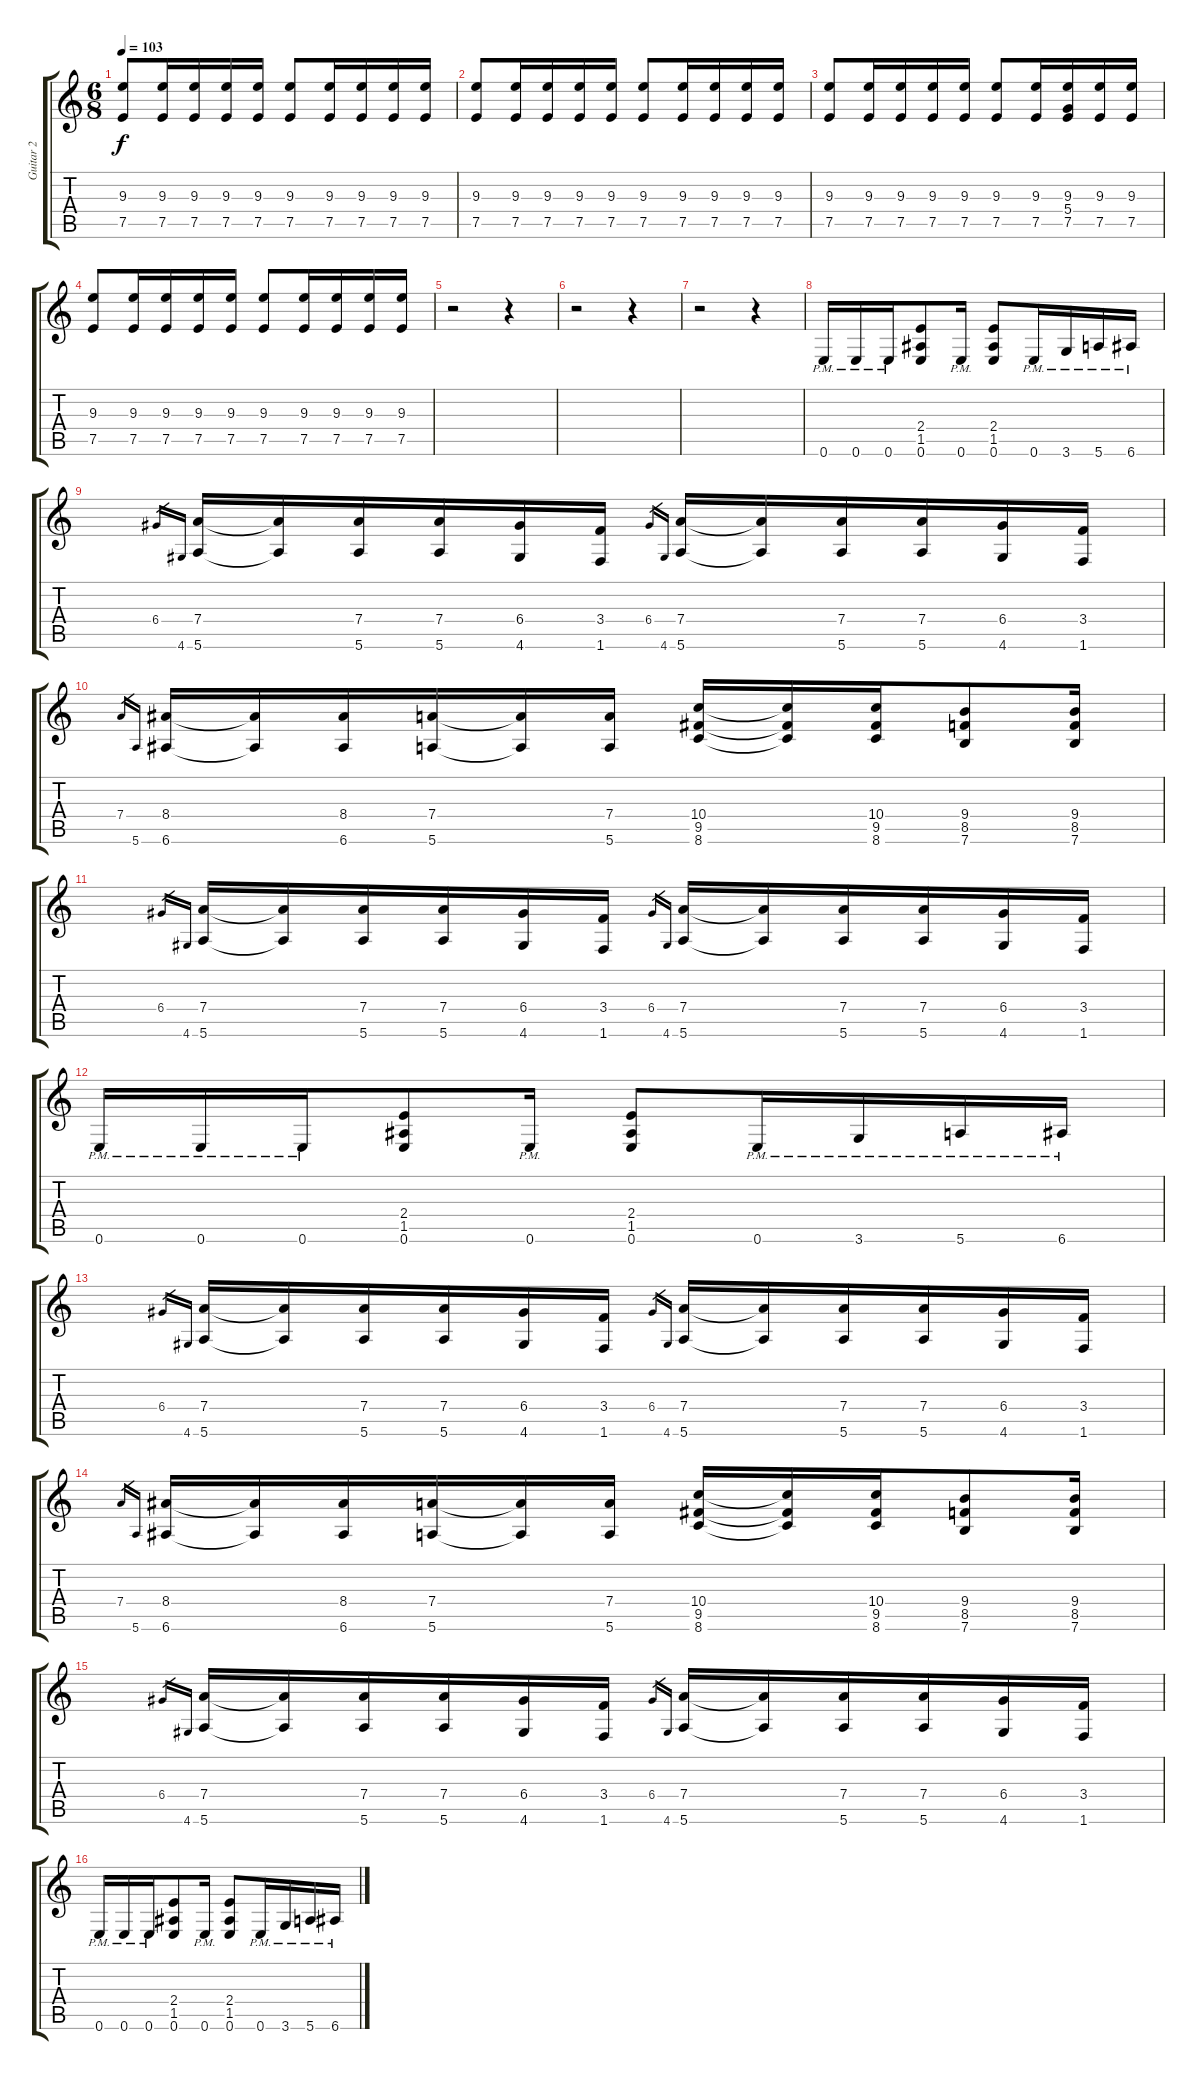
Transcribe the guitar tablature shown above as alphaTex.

\track ("Guitar 2" "Guitar 2") {instrument distortionguitar}
\staff {score tabs}
\tuning (E4 B3 G3 D3 A2 E2) {hide}
\ts (6 8)
\tempo 103
\clef g2
\ks c
(9.3 7.5).8{dy f} (9.3 7.5).16 (9.3 7.5).16 (9.3 7.5).16 (9.3 7.5).16 (9.3 7.5).8 (9.3 7.5).16 (9.3 7.5).16 (9.3 7.5).16 (9.3 7.5).16 |
(9.3 7.5).8 (9.3 7.5).16 (9.3 7.5).16 (9.3 7.5).16 (9.3 7.5).16 (9.3 7.5).8 (9.3 7.5).16 (9.3 7.5).16 (9.3 7.5).16 (9.3 7.5).16 |
(9.3 7.5).8 (9.3 7.5).16 (9.3 7.5).16 (9.3 7.5).16 (9.3 7.5).16 (9.3 7.5).8 (9.3 7.5).16 (9.3 5.4 7.5).16 (9.3 7.5).16 (9.3 7.5).16 |
(9.3 7.5).8 (9.3 7.5).16 (9.3 7.5).16 (9.3 7.5).16 (9.3 7.5).16 (9.3 7.5).8 (9.3 7.5).16 (9.3 7.5).16 (9.3 7.5).16 (9.3 7.5).16 |
r.2 r.4 |
r.2 r.4 |
r.2 r.4 |
0.6{pm}.16 0.6{pm}.16 0.6{pm}.16 (2.4 1.5 0.6).8 0.6{pm}.16 (2.4 1.5 0.6).8 0.6{pm}.16 3.6{pm}.16 5.6{pm}.16 6.6{pm}.16 |
6.4.16{gr} 4.6.16{gr} (7.4 5.6).16 (7.4{t} 5.6{t}).16 (7.4 5.6).16 (7.4 5.6).16 (6.4 4.6).16 (3.4 1.6).16 6.4.16{gr} 4.6.16{gr} (7.4 5.6).16 (7.4{t} 5.6{t}).16 (7.4 5.6).16 (7.4 5.6).16 (6.4 4.6).16 (3.4 1.6).16 |
7.4.16{gr} 5.6.16{gr} (8.4 6.6).16 (8.4{t} 6.6{t}).16 (8.4 6.6).16 (7.4 5.6).16 (7.4{t} 5.6{t}).16 (7.4 5.6).16 (10.4 9.5 8.6).16 (10.4{t} 9.5{t} 8.6{t}).16 (10.4 9.5 8.6).16 (9.4 8.5 7.6).8 (9.4 8.5 7.6).16 |
6.4.16{gr} 4.6.16{gr} (7.4 5.6).16 (7.4{t} 5.6{t}).16 (7.4 5.6).16 (7.4 5.6).16 (6.4 4.6).16 (3.4 1.6).16 6.4.16{gr} 4.6.16{gr} (7.4 5.6).16 (7.4{t} 5.6{t}).16 (7.4 5.6).16 (7.4 5.6).16 (6.4 4.6).16 (3.4 1.6).16 |
0.6{pm}.16 0.6{pm}.16 0.6{pm}.16 (2.4 1.5 0.6).8 0.6{pm}.16 (2.4 1.5 0.6).8 0.6{pm}.16 3.6{pm}.16 5.6{pm}.16 6.6{pm}.16 |
6.4.16{gr} 4.6.16{gr} (7.4 5.6).16 (7.4{t} 5.6{t}).16 (7.4 5.6).16 (7.4 5.6).16 (6.4 4.6).16 (3.4 1.6).16 6.4.16{gr} 4.6.16{gr} (7.4 5.6).16 (7.4{t} 5.6{t}).16 (7.4 5.6).16 (7.4 5.6).16 (6.4 4.6).16 (3.4 1.6).16 |
7.4.16{gr} 5.6.16{gr} (8.4 6.6).16 (8.4{t} 6.6{t}).16 (8.4 6.6).16 (7.4 5.6).16 (7.4{t} 5.6{t}).16 (7.4 5.6).16 (10.4 9.5 8.6).16 (10.4{t} 9.5{t} 8.6{t}).16 (10.4 9.5 8.6).16 (9.4 8.5 7.6).8 (9.4 8.5 7.6).16 |
6.4.16{gr} 4.6.16{gr} (7.4 5.6).16 (7.4{t} 5.6{t}).16 (7.4 5.6).16 (7.4 5.6).16 (6.4 4.6).16 (3.4 1.6).16 6.4.16{gr} 4.6.16{gr} (7.4 5.6).16 (7.4{t} 5.6{t}).16 (7.4 5.6).16 (7.4 5.6).16 (6.4 4.6).16 (3.4 1.6).16 |
0.6{pm}.16 0.6{pm}.16 0.6{pm}.16 (2.4 1.5 0.6).8 0.6{pm}.16 (2.4 1.5 0.6).8 0.6{pm}.16 3.6{pm}.16 5.6{pm}.16 6.6{pm}.16
